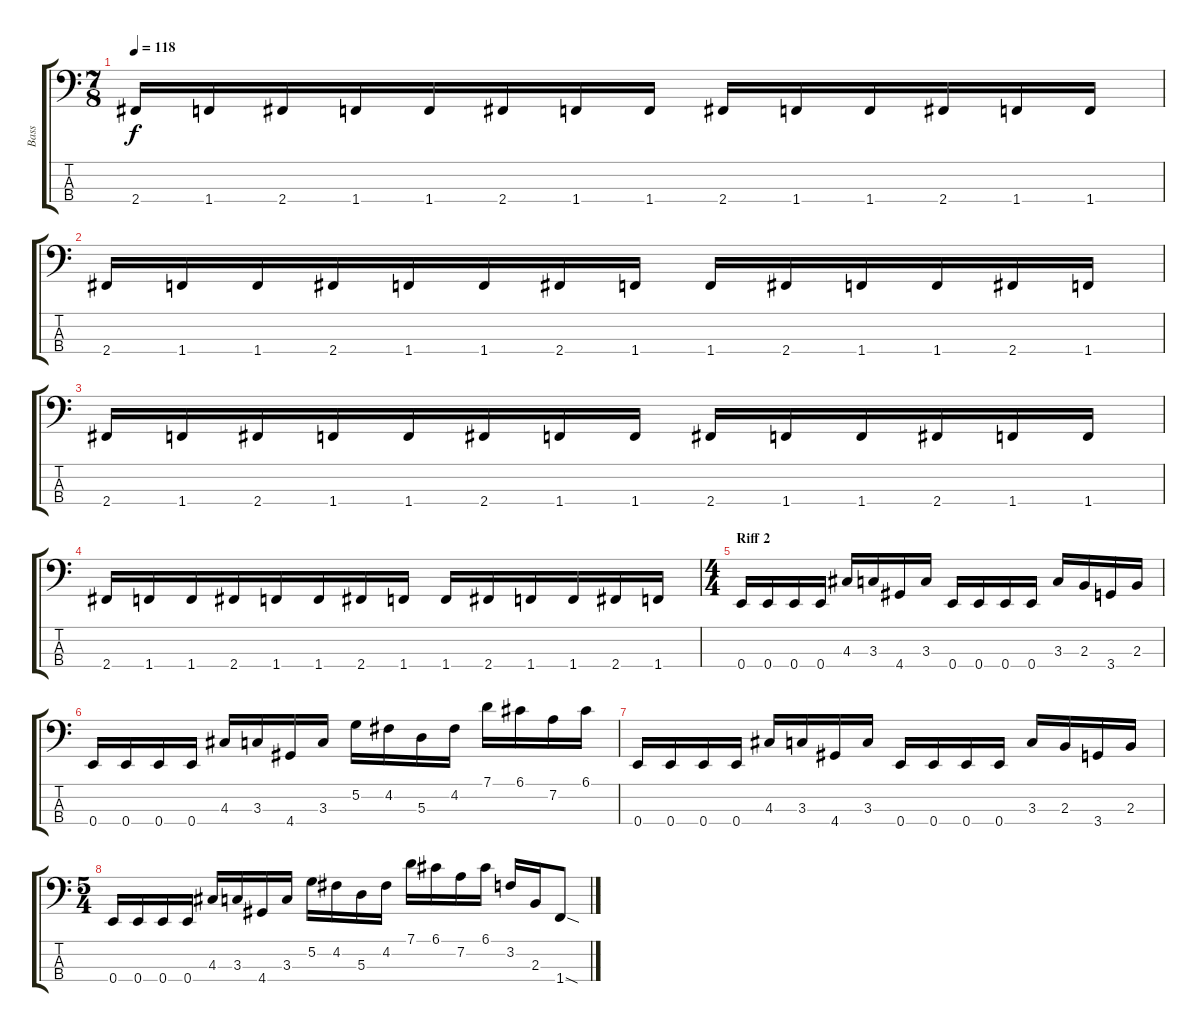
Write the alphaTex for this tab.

\track ("Bass" "Bass") {instrument electricbassfinger}
\staff {score tabs}
\tuning (G2 D2 A1 E1) {hide}
\ts (7 8)
\tempo 118
\clef f4
\ks c
2.4.16{dy f} 1.4.16 2.4.16 1.4.16 1.4.16 2.4.16 1.4.16 1.4.16 2.4.16 1.4.16 1.4.16 2.4.16 1.4.16 1.4.16 |
2.4.16 1.4.16 1.4.16 2.4.16 1.4.16 1.4.16 2.4.16 1.4.16 1.4.16 2.4.16 1.4.16 1.4.16 2.4.16 1.4.16 |
2.4.16 1.4.16 2.4.16 1.4.16 1.4.16 2.4.16 1.4.16 1.4.16 2.4.16 1.4.16 1.4.16 2.4.16 1.4.16 1.4.16 |
2.4.16 1.4.16 1.4.16 2.4.16 1.4.16 1.4.16 2.4.16 1.4.16 1.4.16 2.4.16 1.4.16 1.4.16 2.4.16 1.4.16 |
\ts (4 4)
\section ("" "Riff 2")
0.4.16 0.4.16 0.4.16 0.4.16 4.3.16 3.3.16 4.4.16 3.3.16 0.4.16 0.4.16 0.4.16 0.4.16 3.3.16 2.3.16 3.4.16 2.3.16 |
0.4.16 0.4.16 0.4.16 0.4.16 4.3.16 3.3.16 4.4.16 3.3.16 5.2.16 4.2.16 5.3.16 4.2.16 7.1.16 6.1.16 7.2.16 6.1.16 |
0.4.16 0.4.16 0.4.16 0.4.16 4.3.16 3.3.16 4.4.16 3.3.16 0.4.16 0.4.16 0.4.16 0.4.16 3.3.16 2.3.16 3.4.16 2.3.16 |
\ts (5 4)
0.4.16 0.4.16 0.4.16 0.4.16 4.3.16 3.3.16 4.4.16 3.3.16 5.2.16 4.2.16 5.3.16 4.2.16 7.1.16 6.1.16 7.2.16 6.1.16 3.2.16 2.3.16 1.4{sod}.8
